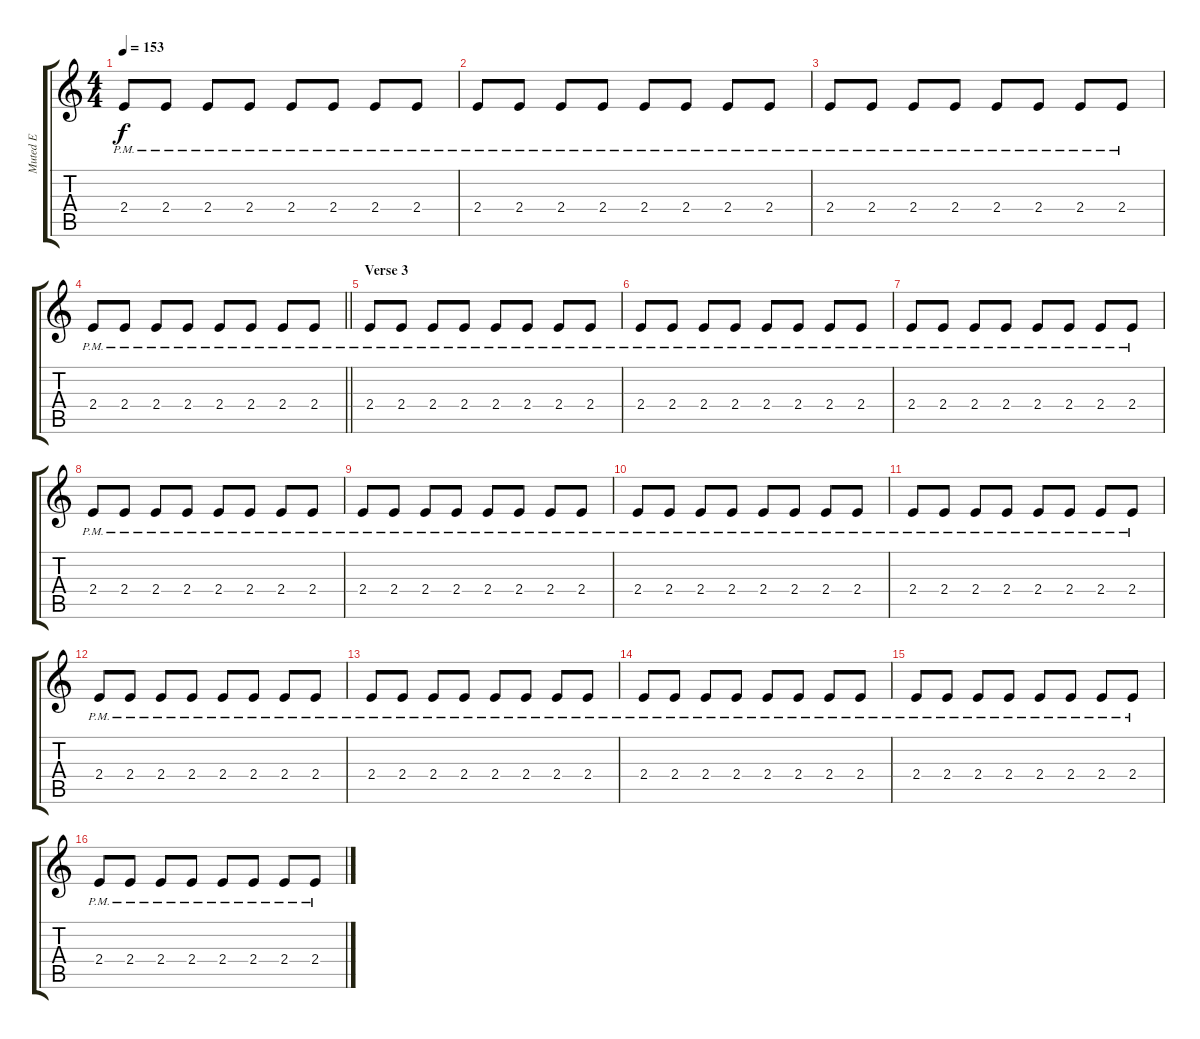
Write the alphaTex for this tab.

\track ("Muted E" "Muted E") {instrument distortionguitar}
\staff {score tabs}
\tuning (E4 B3 G3 D3 A2 E2) {hide}
\ts (4 4)
\tempo 153
\clef g2
\ks c
2.4{pm}.8{dy f} 2.4{pm}.8 2.4{pm}.8 2.4{pm}.8 2.4{pm}.8 2.4{pm}.8 2.4{pm}.8 2.4{pm}.8 |
2.4{pm}.8 2.4{pm}.8 2.4{pm}.8 2.4{pm}.8 2.4{pm}.8 2.4{pm}.8 2.4{pm}.8 2.4{pm}.8 |
2.4{pm}.8 2.4{pm}.8 2.4{pm}.8 2.4{pm}.8 2.4{pm}.8 2.4{pm}.8 2.4{pm}.8 2.4{pm}.8 |
\barLineRight lightlight
2.4{pm}.8 2.4{pm}.8 2.4{pm}.8 2.4{pm}.8 2.4{pm}.8 2.4{pm}.8 2.4{pm}.8 2.4{pm}.8 |
\section ("" "Verse 3")
2.4{pm}.8 2.4{pm}.8 2.4{pm}.8 2.4{pm}.8 2.4{pm}.8 2.4{pm}.8 2.4{pm}.8 2.4{pm}.8 |
2.4{pm}.8 2.4{pm}.8 2.4{pm}.8 2.4{pm}.8 2.4{pm}.8 2.4{pm}.8 2.4{pm}.8 2.4{pm}.8 |
2.4{pm}.8 2.4{pm}.8 2.4{pm}.8 2.4{pm}.8 2.4{pm}.8 2.4{pm}.8 2.4{pm}.8 2.4{pm}.8 |
2.4{pm}.8 2.4{pm}.8 2.4{pm}.8 2.4{pm}.8 2.4{pm}.8 2.4{pm}.8 2.4{pm}.8 2.4{pm}.8 |
2.4{pm}.8 2.4{pm}.8 2.4{pm}.8 2.4{pm}.8 2.4{pm}.8 2.4{pm}.8 2.4{pm}.8 2.4{pm}.8 |
2.4{pm}.8 2.4{pm}.8 2.4{pm}.8 2.4{pm}.8 2.4{pm}.8 2.4{pm}.8 2.4{pm}.8 2.4{pm}.8 |
2.4{pm}.8 2.4{pm}.8 2.4{pm}.8 2.4{pm}.8 2.4{pm}.8 2.4{pm}.8 2.4{pm}.8 2.4{pm}.8 |
2.4{pm}.8 2.4{pm}.8 2.4{pm}.8 2.4{pm}.8 2.4{pm}.8 2.4{pm}.8 2.4{pm}.8 2.4{pm}.8 |
2.4{pm}.8 2.4{pm}.8 2.4{pm}.8 2.4{pm}.8 2.4{pm}.8 2.4{pm}.8 2.4{pm}.8 2.4{pm}.8 |
2.4{pm}.8 2.4{pm}.8 2.4{pm}.8 2.4{pm}.8 2.4{pm}.8 2.4{pm}.8 2.4{pm}.8 2.4{pm}.8 |
2.4{pm}.8 2.4{pm}.8 2.4{pm}.8 2.4{pm}.8 2.4{pm}.8 2.4{pm}.8 2.4{pm}.8 2.4{pm}.8 |
2.4{pm}.8 2.4{pm}.8 2.4{pm}.8 2.4{pm}.8 2.4{pm}.8 2.4{pm}.8 2.4{pm}.8 2.4{pm}.8
